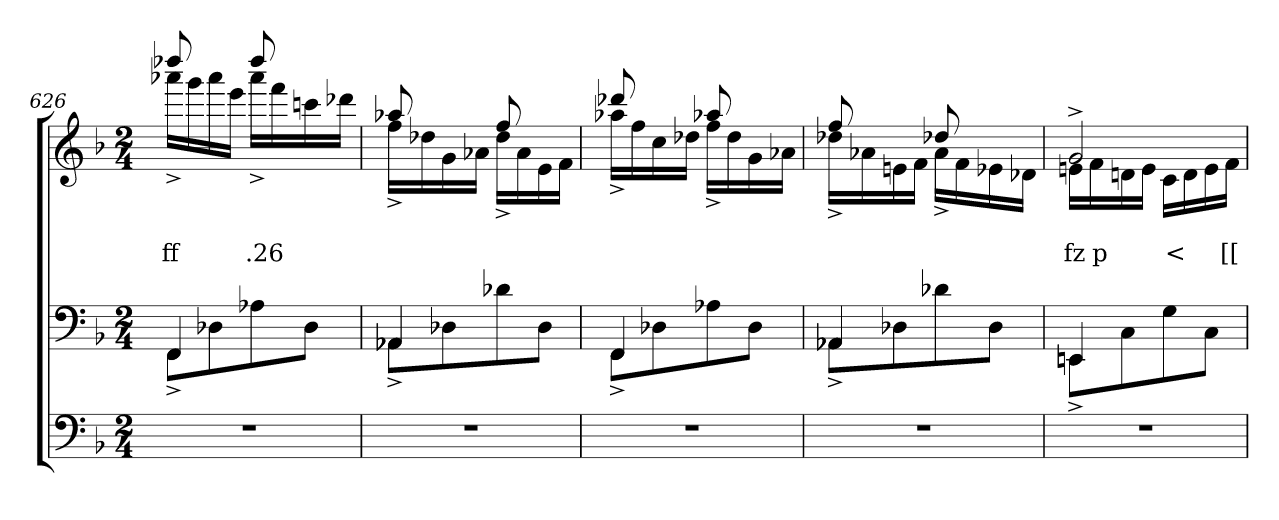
**kern	**kern	**kern	**text	**text
*part3	*part2	*part1	*part1	*part1
*staff3	*staff2	*staff1	*staff1	*staff1
*clefF4	*clefF4	*clefG2	*	*
*k[b-]	*k[b-]	*k[b-]	*	*
*M2/4	*M2/4	*M2/4	*	*
=626	=626	=626	=626	=626
*	*^	*^	*	*
2r	4FF	8FF^>L	8dddd-X	16aaa-X^>LL	.	ff
.	.	.	.	16ggg	.	.
.	.	8D-X	8ryy	16aaa-	.	.
.	.	.	.	16eeeJJ	.	.
.	4ryy	8A-X	8dddd-	16aaa-^>LL	.	.26
.	.	.	.	16fff	.	.
.	.	8D-J	8ryy	16cccn	.	.
.	.	.	.	16ddd-JJ	.	.
=627	=627	=627	=627	=627	=627	=627
2r	4AA-X	8AA-^>L	8aa-X	16ff^>LL	.	.
.	.	.	.	16dd-X	.	.
.	.	8D-X	8ryy	16g	.	.
.	.	.	.	16a-JJ	.	.
.	4ryy	8d-	8ff	16dd-^>LL	.	.
.	.	.	.	16a-	.	.
.	.	8D-J	8ryy	16e	.	.
.	.	.	.	16fJJ	.	.
=628	=628	=628	=628	=628	=628	=628
2r	4FF	8FF^>L	8ddd-X	16aa-^>LL	.	.
.	.	.	.	16ff	.	.
.	.	8D-X	8ryy	16cc	.	.
.	.	.	.	16dd-JJ	.	.
.	4ryy	8A-X	8aa-X	16ff^>LL	.	.
.	.	.	.	16dd-	.	.
.	.	8D-J	8ryy	16g	.	.
.	.	.	.	16a-JJ	.	.
=629	=629	=629	=629	=629	=629	=629
2r	4AA-X	8AA-^>L	8ff	16dd-^>LL	.	.
.	.	.	.	16a-X	.	.
.	.	8D-X	8ryy	16en	.	.
.	.	.	.	16fJJ	.	.
.	4ryy	8d-	8dd-X	16a-^>LL	.	.
.	.	.	.	16f	.	.
.	.	8D-J	8ryy	16e-X	.	.
.	.	.	.	16d-JJ	.	.
=630	=630	=630	=630	=630	=630	=630
2r	4EEn	8EEn^>L	2g^>	16enLL	.	fz
.	.	.	.	16f	.	p
.	.	8C	.	16dn	.	.
.	.	.	.	16eJJ	.	.
.	4ryy	8G	.	16cLL	.	<
.	.	.	.	16d	.	.
.	.	8CJ	.	16e	.	.
.	.	.	.	16fJJ	.	[[
*	*v	*v	*	*	*	*
*	*	*v	*v	*	*
=	=	=	=	=
*-	*-	*-	*-	*-
